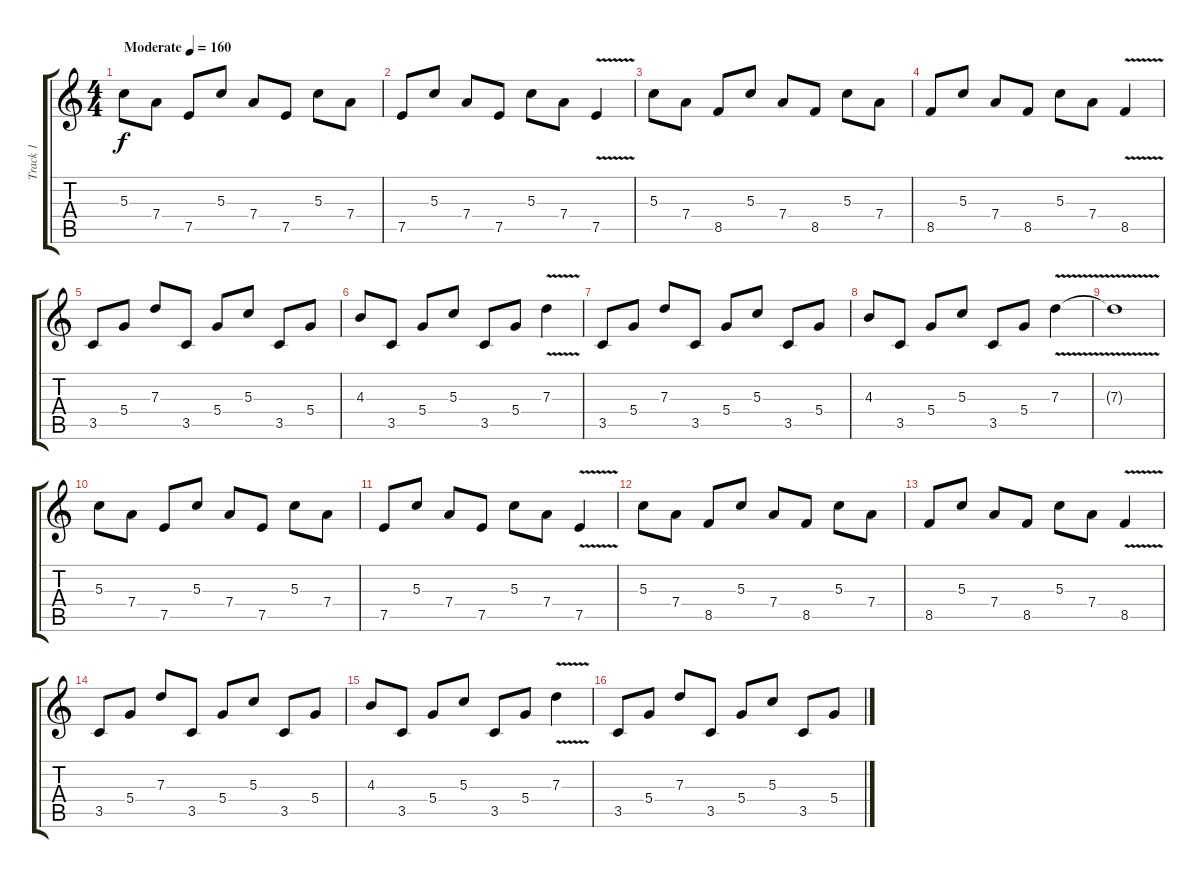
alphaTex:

\track ("Track 1" "Track 1") {instrument electricguitarclean}
\staff {score tabs}
\tuning (E4 B3 G3 D3 A2 E2) {hide}
\ts (4 4)
\tempo (160 "Moderate")
\tempo 110
\tempo (160 "Moderate")
\clef g2
\ks c
5.3.8{dy f instrument electricguitarclean} 7.4.8 7.5.8 5.3.8 7.4.8 7.5.8 5.3.8 7.4.8 |
7.5.8 5.3.8 7.4.8 7.5.8 5.3.8 7.4.8 7.5{v}.4 |
5.3.8 7.4.8 8.5.8 5.3.8 7.4.8 8.5.8 5.3.8 7.4.8 |
8.5.8 5.3.8 7.4.8 8.5.8 5.3.8 7.4.8 8.5{v}.4 |
3.5.8 5.4.8 7.3.8 3.5.8 5.4.8 5.3.8 3.5.8 5.4.8 |
4.3.8 3.5.8 5.4.8 5.3.8 3.5.8 5.4.8 7.3{v}.4 |
3.5.8 5.4.8 7.3.8 3.5.8 5.4.8 5.3.8 3.5.8 5.4.8 |
4.3.8 3.5.8 5.4.8 5.3.8 3.5.8 5.4.8 7.3{v}.4 |
7.3{t}.1 |
5.3.8 7.4.8 7.5.8 5.3.8 7.4.8 7.5.8 5.3.8 7.4.8 |
7.5.8 5.3.8 7.4.8 7.5.8 5.3.8 7.4.8 7.5{v}.4 |
5.3.8 7.4.8 8.5.8 5.3.8 7.4.8 8.5.8 5.3.8 7.4.8 |
8.5.8 5.3.8 7.4.8 8.5.8 5.3.8 7.4.8 8.5{v}.4 |
3.5.8 5.4.8 7.3.8 3.5.8 5.4.8 5.3.8 3.5.8 5.4.8 |
4.3.8 3.5.8 5.4.8 5.3.8 3.5.8 5.4.8 7.3{v}.4 |
3.5.8 5.4.8 7.3.8 3.5.8 5.4.8 5.3.8 3.5.8 5.4.8
